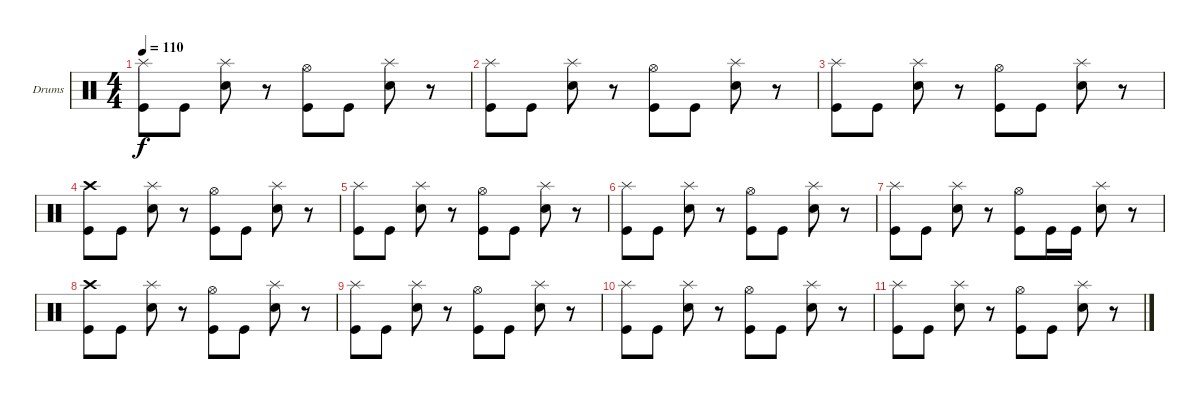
\bracketExtendMode groupsimilarinstruments
\firstSystemTrackNameOrientation horizontal
\otherSystemsTrackNameOrientation horizontal
\track ("The Rev" "Drums") {instrument percussion}
\staff {score}
\articulation defaults
\ts (4 4)
\tempo 110
\clef neutral
\ks c
("Splash (hit)" "Kick (hit)").8{dy f} "Kick (hit)".8 ("Splash (hit)" "Snare (hit) 2").8 r.8 ("Hi-Hat (open)" "Kick (hit)").8 "Kick (hit)".8 ("Splash (hit)" "Snare (hit) 2").8 r.8 |
("Splash (hit)" "Kick (hit)").8 "Kick (hit)".8 ("Splash (hit)" "Snare (hit) 2").8 r.8 ("Hi-Hat (open)" "Kick (hit)").8 "Kick (hit)".8 ("Splash (hit)" "Snare (hit) 2").8 r.8 |
("Splash (hit)" "Kick (hit)").8 "Kick (hit)".8 ("Splash (hit)" "Snare (hit) 2").8 r.8 ("Hi-Hat (open)" "Kick (hit)").8 "Kick (hit)".8 ("Splash (hit)" "Snare (hit) 2").8 r.8 |
("Crash high (hit)" "Kick (hit)").8 "Kick (hit)".8 ("Splash (hit)" "Snare (hit) 2").8 r.8 ("Hi-Hat (open)" "Kick (hit)").8 "Kick (hit)".8 ("Splash (hit)" "Snare (hit) 2").8 r.8 |
("Splash (hit)" "Kick (hit)").8 "Kick (hit)".8 ("Splash (hit)" "Snare (hit) 2").8 r.8 ("Hi-Hat (open)" "Kick (hit)").8 "Kick (hit)".8 ("Splash (hit)" "Snare (hit) 2").8 r.8 |
("Splash (hit)" "Kick (hit)").8 "Kick (hit)".8 ("Splash (hit)" "Snare (hit) 2").8 r.8 ("Hi-Hat (open)" "Kick (hit)").8 "Kick (hit)".8 ("Splash (hit)" "Snare (hit) 2").8 r.8 |
("Splash (hit)" "Kick (hit)").8 "Kick (hit)".8 ("Splash (hit)" "Snare (hit) 2").8 r.8 ("Hi-Hat (open)" "Kick (hit)").8 "Kick (hit)".16 "Kick (hit)".16 ("Splash (hit)" "Snare (hit) 2").8 r.8 |
("Crash high (hit)" "Kick (hit)").8 "Kick (hit)".8 ("Splash (hit)" "Snare (hit) 2").8 r.8 ("Hi-Hat (open)" "Kick (hit)").8 "Kick (hit)".8 ("Splash (hit)" "Snare (hit) 2").8 r.8 |
("Splash (hit)" "Kick (hit)").8 "Kick (hit)".8 ("Splash (hit)" "Snare (hit) 2").8 r.8 ("Hi-Hat (open)" "Kick (hit)").8 "Kick (hit)".8 ("Splash (hit)" "Snare (hit) 2").8 r.8 |
("Splash (hit)" "Kick (hit)").8 "Kick (hit)".8 ("Splash (hit)" "Snare (hit) 2").8 r.8 ("Hi-Hat (open)" "Kick (hit)").8 "Kick (hit)".8 ("Splash (hit)" "Snare (hit) 2").8 r.8 |
("Splash (hit)" "Kick (hit)").8 "Kick (hit)".8 ("Splash (hit)" "Snare (hit) 2").8 r.8 ("Hi-Hat (open)" "Kick (hit)").8 "Kick (hit)".8 ("Splash (hit)" "Snare (hit) 2").8 r.8
